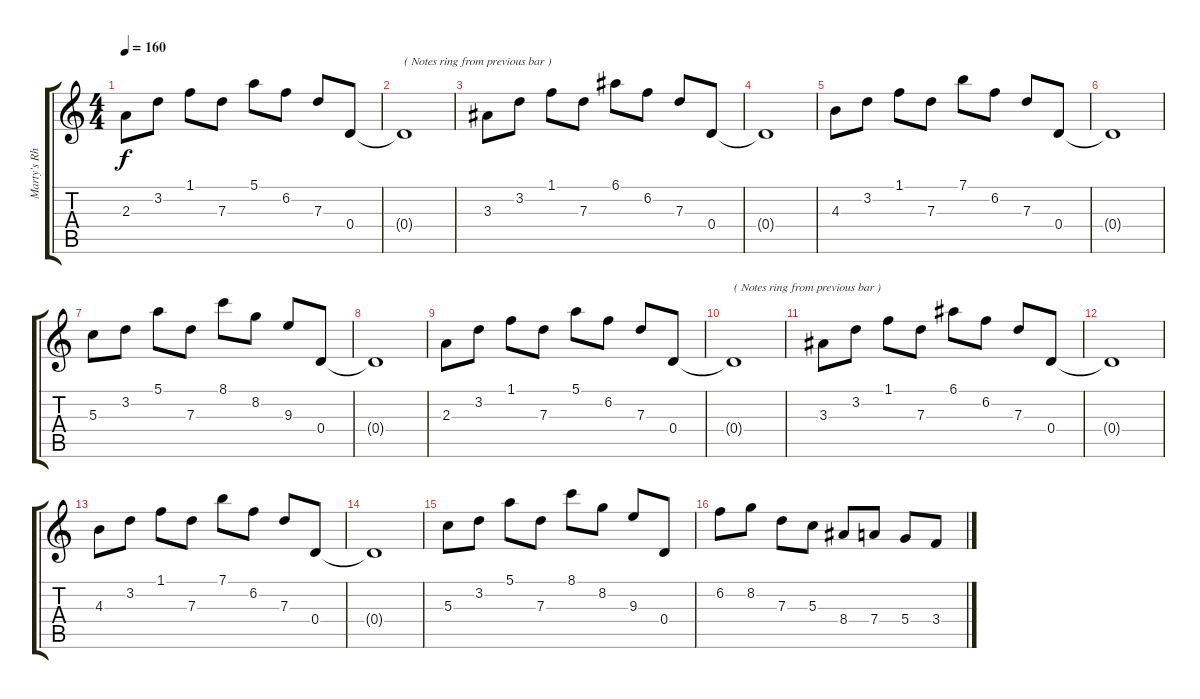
\track ("Marty's Rhythm" "Marty's Rh") {instrument overdrivenguitar}
\staff {score tabs}
\tuning (E4 B3 G3 D3 A2 E2) {hide}
\ts (4 4)
\tempo 160
\clef g2
\ks c
2.3.8{dy f} 3.2.8 1.1.8 7.3.8 5.1.8 6.2.8 7.3.8 0.4.8 |
0.4{t}.1{txt "( Notes ring from previous bar )"} |
3.3.8 3.2.8 1.1.8 7.3.8 6.1.8 6.2.8 7.3.8 0.4.8 |
0.4{t}.1 |
4.3.8 3.2.8 1.1.8 7.3.8 7.1.8 6.2.8 7.3.8 0.4.8 |
0.4{t}.1 |
5.3.8 3.2.8 5.1.8 7.3.8 8.1.8 8.2.8 9.3.8 0.4.8 |
0.4{t}.1 |
2.3.8 3.2.8 1.1.8 7.3.8 5.1.8 6.2.8 7.3.8 0.4.8 |
0.4{t}.1{txt "( Notes ring from previous bar )"} |
3.3.8 3.2.8 1.1.8 7.3.8 6.1.8 6.2.8 7.3.8 0.4.8 |
0.4{t}.1 |
4.3.8 3.2.8 1.1.8 7.3.8 7.1.8 6.2.8 7.3.8 0.4.8 |
0.4{t}.1 |
5.3.8 3.2.8 5.1.8 7.3.8 8.1.8 8.2.8 9.3.8 0.4.8 |
6.2.8 8.2.8 7.3.8 5.3.8 8.4.8 7.4.8 5.4.8 3.4.8
